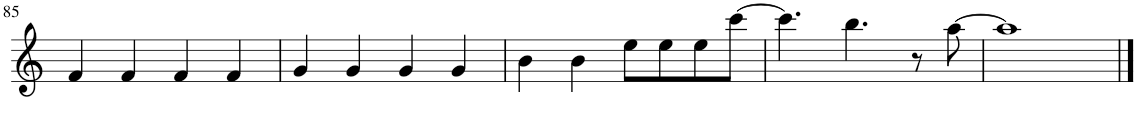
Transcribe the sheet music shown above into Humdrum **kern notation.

**kern
*part1
*staff1
*I"Flauta 1
*I'Fl
!!LO:PB:g=z
*clefG2
*k[]
*M4/4
=85
4f/
4f/
4f/
4f/
=86
4g/
4g/
4g/
4g/
=87
4b\
4b\
8ee\L
8ee\
8ee\
[8ccc\J
=88
4.ccc\]
4.bb\
8r
[8aa\
=89
1aa]
==
*-
